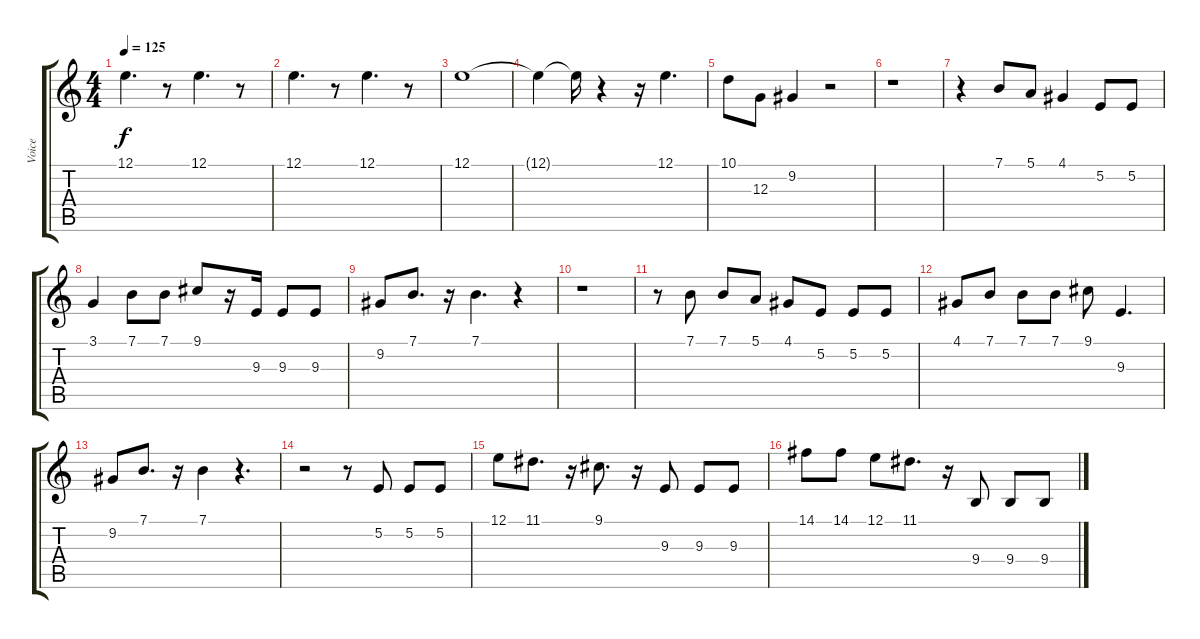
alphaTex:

\track ("Voice" "Voice") {instrument lead2sawtooth}
\staff {score tabs}
\tuning (E4 B3 G3 D3 A2 E2) {hide}
\ts (4 4)
\tempo 125
\clef g2
\ks c
12.1.4{d dy f} r.8 12.1.4{d} r.8 |
12.1.4{d} r.8 12.1.4{d} r.8 |
12.1.1 |
12.1{t}.4 12.1{t}.16 r.4 r.16 12.1.4{d} |
10.1.8 12.3.8 9.2.4 r.2 |
r.1 |
r.4 7.1.8 5.1.8 4.1.4 5.2.8 5.2.8 |
3.1.4 7.1.8 7.1.8 9.1.8 r.16 9.3.16 9.3.8 9.3.8 |
9.2.8 7.1.8{d} r.16 7.1.4{d} r.4 |
r.1 |
r.8 7.1.8 7.1.8 5.1.8 4.1.8 5.2.8 5.2.8 5.2.8 |
4.1.8 7.1.8 7.1.8 7.1.8 9.1.8 9.3.4{d} |
9.2.8 7.1.8{d} r.16 7.1.4 r.4{d} |
r.2 r.8 5.2.8 5.2.8 5.2.8 |
12.1.8 11.1.8{d} r.16 9.1.8{d} r.16 9.3.8 9.3.8 9.3.8 |
14.1.8 14.1.8 12.1.8 11.1.8{d} r.16 9.4.8 9.4.8 9.4.8
